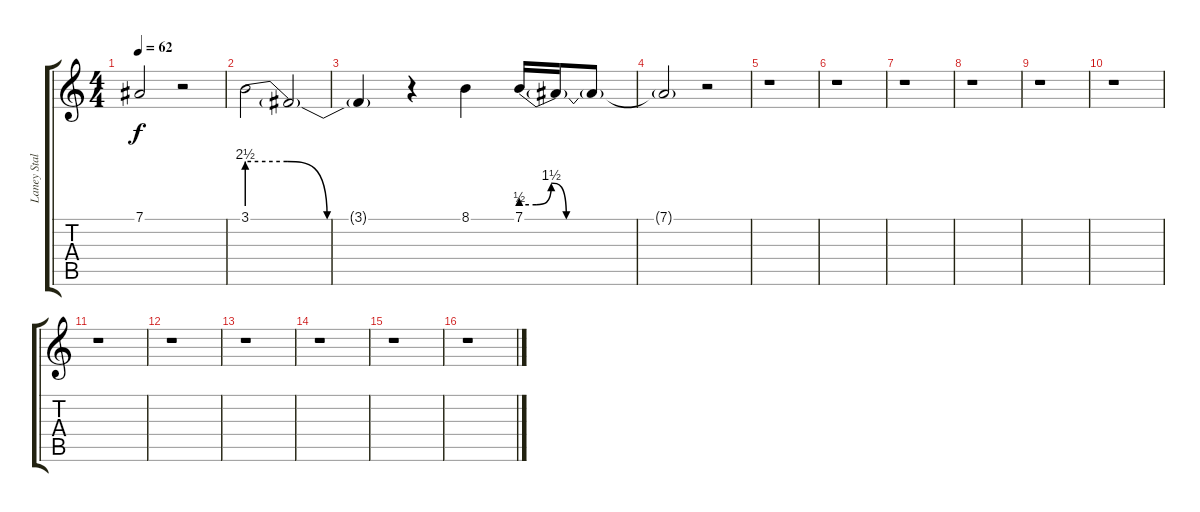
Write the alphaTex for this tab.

\track ("Laney Staley - Vocals" "Laney Stal") {instrument lead2sawtooth}
\staff {score tabs}
\tuning (Eb4 Bb3 Gb3 Db3 Ab2 Eb2) {hide}
\ts (4 4)
\tempo 62
\clef g2
\ks c
7.1{t}.2{dy f} r.2 |
3.1{be (custom 0 10 15 10 30 0 40 0 60 0)}.2 3.1{t}.2 |
3.1{t}.4 r.4 8.1.4 7.1{be (custom 0 2 5 2 10 6 15 0 20 0 60 0)}.16 7.1{t}.16 7.1{t}.8 |
7.1{t}.2 r.2 |
r.1 |
r.1 |
r.1 |
r.1 |
r.1 |
r.1 |
r.1 |
r.1 |
r.1 |
r.1 |
r.1 |
r.1
